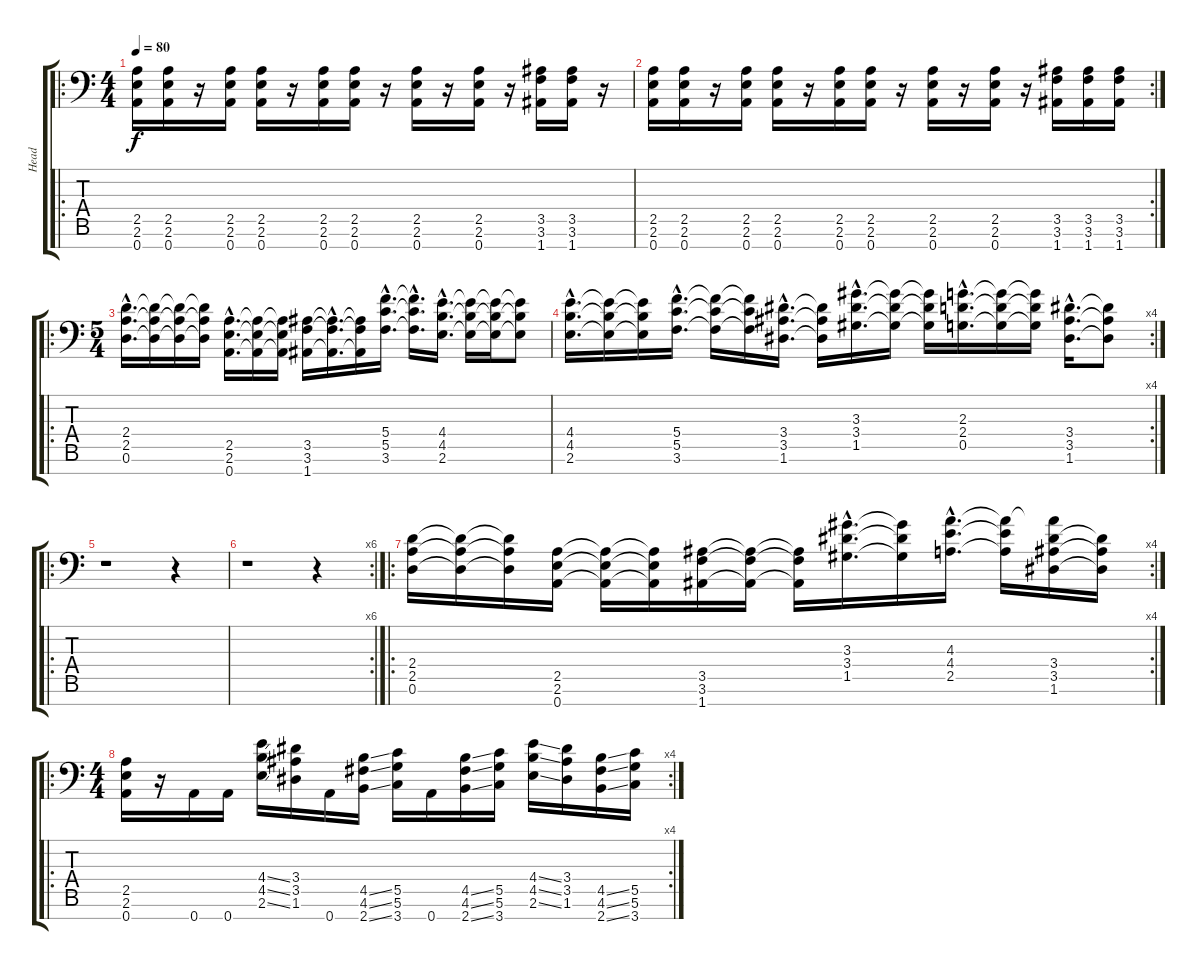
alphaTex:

\track ("Head" "Head") {instrument overdrivenguitar}
\staff {score tabs}
\tuning (D4 A3 F3 C3 G2 D2 A1) {hide}
\ro
\ts (4 4)
\tempo 80
\clef f4
\ks c
(2.5 2.6 0.7).16{dy f} (2.5 2.6 0.7).16 r.16 (2.5 2.6 0.7).16 (2.5 2.6 0.7).16 r.16 (2.5 2.6 0.7).16 (2.5 2.6 0.7).16 r.16 (2.5 2.6 0.7).16 r.16 (2.5 2.6 0.7).16 r.16 (3.5 3.6 1.7).16 (3.5 3.6 1.7).16 r.16 |
\rc 2
(2.5 2.6 0.7).16 (2.5 2.6 0.7).16 r.16 (2.5 2.6 0.7).16 (2.5 2.6 0.7).16 r.16 (2.5 2.6 0.7).16 (2.5 2.6 0.7).16 r.16 (2.5 2.6 0.7).16 r.16 (2.5 2.6 0.7).16 r.16 (3.5 3.6 1.7).16 (3.5 3.6 1.7).16 (3.5 3.6 1.7).16 |
\ro
\ts (5 4)
(2.4{hac} 2.5{hac} 0.6{hac}).16{d} (2.4{t} 2.5{t} 0.6{t}).16 (2.4{t} 2.5{t} 0.6{t}).16 (2.4{t} 2.5{t} 0.6{t}).16 (2.5{hac} 2.6{hac} 0.7{hac}).16{d} (2.5{t} 2.6{t} 0.7{t}).16 (2.5{t} 2.6{t} 0.7{t}).16 (3.5 3.6 1.7).16 (3.5{hac t} 3.6{hac t} 1.7{hac t}).16{d} (3.5{t} 3.6{t} 1.7{t}).16 (5.4{hac} 5.5{hac} 3.6{hac}).16{d} (5.4{hac t} 5.5{hac t} 3.6{hac t}).16{d} (4.4{hac} 4.5{hac} 2.6{hac}).16{d} (4.4{t} 4.5{t} 2.6{t}).16 (4.4{t} 4.5{t} 2.6{t}).16 (4.4{t} 4.5{t} 2.6{t}).8 |
\rc 4
(4.4{hac} 4.5{hac} 2.6{hac}).16{d} (4.4{t} 4.5{t} 2.6{t}).16 (4.4{t} 4.5{t} 2.6{t}).16 (5.4{hac} 5.5{hac} 3.6{hac}).16{d} (5.4{t} 5.5{t} 3.6{t}).16 (5.4{t} 5.5{t} 3.6{t}).16 (3.4{hac} 3.5{hac} 1.6{hac}).16{d} (3.4{t} 3.5{t} 1.6{t}).16 (3.3{hac} 3.4{hac} 1.5{hac}).16{d} (3.3{t} 3.4{t} 1.5{t}).16 (3.3{t} 3.4{t} 1.5{t}).16 (2.3{hac} 2.4{hac} 0.5{hac}).16{d} (2.3{t} 2.4{t} 0.5{t}).16 (2.3{t} 2.4{t} 0.5{t}).16 (3.4{hac} 3.5{hac} 1.6{hac}).16{d} (3.4{t} 3.5{t} 1.6{t}).8 |
\ro
r.1 r.4 |
\rc 6
r.1 r.4 |
\ro
\rc 4
(2.4 2.5 0.6).16 (2.4{t} 2.5{t} 0.6{t}).16 (2.4{t} 2.5{t} 0.6{t}).16 (2.5 2.6 0.7).16 (2.5{t} 2.6{t} 0.7{t}).16 (2.5{t} 2.6{t} 0.7{t}).16 (3.5 3.6 1.7).16 (3.5{t} 3.6{t} 1.7{t}).16 (3.5{t} 3.6{t} 1.7{t}).16 (3.3{hac} 3.4{hac} 1.5{hac}).16{d} (3.3{t} 3.4{t} 1.5{t}).16 (4.3{hac} 4.4{hac} 2.5{hac}).16{d} (4.3{t} 4.4{t} 2.5{t}).16 (4.3{t} 3.4 3.5 1.6).16 (3.4{t} 3.5{t} 1.6{t}).16 |
\ro
\rc 4
\ts (4 4)
(2.5 2.6 0.7).16 r.16 0.7.16 0.7.16 (4.4{ss} 4.5{ss} 2.6{ss}).16 (3.4 3.5 1.6).16 0.7.16 (4.5{ss} 4.6{ss} 2.7{ss}).16 (5.5 5.6 3.7).16 0.7.16 (4.5{ss} 4.6{ss} 2.7{ss}).16 (5.5 5.6 3.7).16 (4.4{ss} 4.5{ss} 2.6{ss}).16 (3.4 3.5 1.6).16 (4.5{ss} 4.6{ss} 2.7{ss}).16 (5.5 5.6 3.7).16
